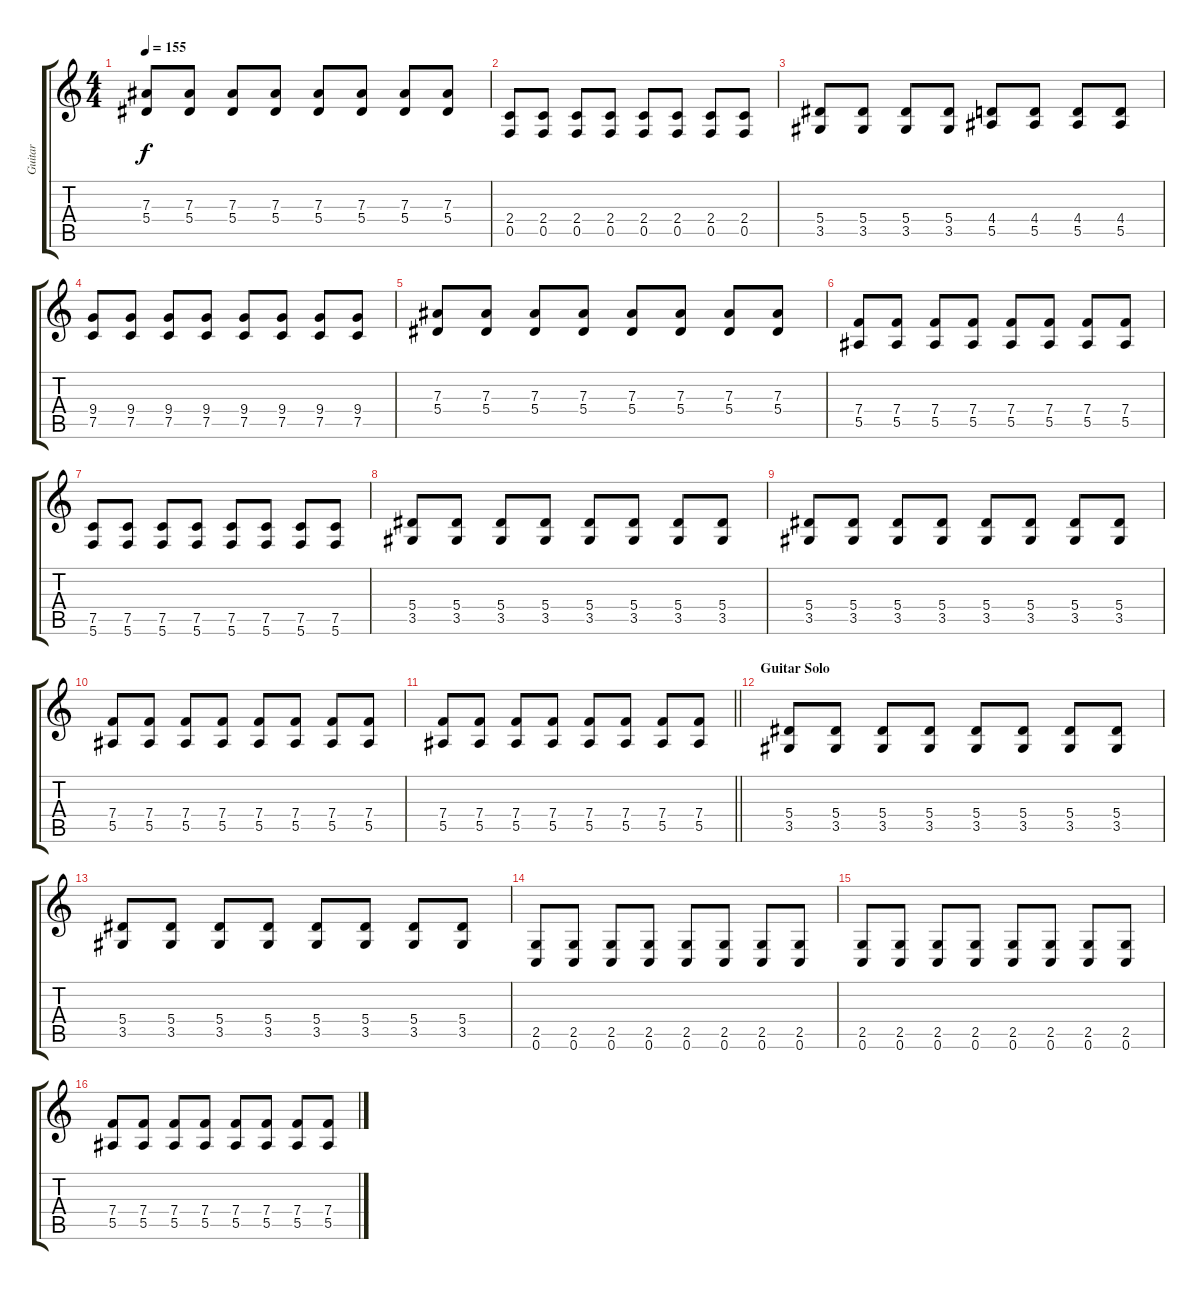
\track ("Guitar" "Guitar") {instrument distortionguitar}
\staff {score tabs}
\tuning (C4 G3 Eb3 Bb2 F2 C2) {hide}
\ts (4 4)
\tempo 155
\clef g2
\ks c
(7.3 5.4).8{dy f} (7.3 5.4).8 (7.3 5.4).8 (7.3 5.4).8 (7.3 5.4).8 (7.3 5.4).8 (7.3 5.4).8 (7.3 5.4).8 |
(2.4 0.5).8 (2.4 0.5).8 (2.4 0.5).8 (2.4 0.5).8 (2.4 0.5).8 (2.4 0.5).8 (2.4 0.5).8 (2.4 0.5).8 |
(5.4 3.5).8 (5.4 3.5).8 (5.4 3.5).8 (5.4 3.5).8 (4.4 5.5).8 (4.4 5.5).8 (4.4 5.5).8 (4.4 5.5).8 |
(9.4 7.5).8 (9.4 7.5).8 (9.4 7.5).8 (9.4 7.5).8 (9.4 7.5).8 (9.4 7.5).8 (9.4 7.5).8 (9.4 7.5).8 |
(7.3 5.4).8 (7.3 5.4).8 (7.3 5.4).8 (7.3 5.4).8 (7.3 5.4).8 (7.3 5.4).8 (7.3 5.4).8 (7.3 5.4).8 |
(7.4 5.5).8 (7.4 5.5).8 (7.4 5.5).8 (7.4 5.5).8 (7.4 5.5).8 (7.4 5.5).8 (7.4 5.5).8 (7.4 5.5).8 |
(7.5 5.6).8 (7.5 5.6).8 (7.5 5.6).8 (7.5 5.6).8 (7.5 5.6).8 (7.5 5.6).8 (7.5 5.6).8 (7.5 5.6).8 |
(5.4 3.5).8 (5.4 3.5).8 (5.4 3.5).8 (5.4 3.5).8 (5.4 3.5).8 (5.4 3.5).8 (5.4 3.5).8 (5.4 3.5).8 |
(5.4 3.5).8 (5.4 3.5).8 (5.4 3.5).8 (5.4 3.5).8 (5.4 3.5).8 (5.4 3.5).8 (5.4 3.5).8 (5.4 3.5).8 |
(7.4 5.5).8 (7.4 5.5).8 (7.4 5.5).8 (7.4 5.5).8 (7.4 5.5).8 (7.4 5.5).8 (7.4 5.5).8 (7.4 5.5).8 |
\barLineRight lightlight
(7.4 5.5).8 (7.4 5.5).8 (7.4 5.5).8 (7.4 5.5).8 (7.4 5.5).8 (7.4 5.5).8 (7.4 5.5).8 (7.4 5.5).8 |
\section ("" "Guitar Solo")
(5.4 3.5).8 (5.4 3.5).8 (5.4 3.5).8 (5.4 3.5).8 (5.4 3.5).8 (5.4 3.5).8 (5.4 3.5).8 (5.4 3.5).8 |
(5.4 3.5).8 (5.4 3.5).8 (5.4 3.5).8 (5.4 3.5).8 (5.4 3.5).8 (5.4 3.5).8 (5.4 3.5).8 (5.4 3.5).8 |
(2.5 0.6).8 (2.5 0.6).8 (2.5 0.6).8 (2.5 0.6).8 (2.5 0.6).8 (2.5 0.6).8 (2.5 0.6).8 (2.5 0.6).8 |
(2.5 0.6).8 (2.5 0.6).8 (2.5 0.6).8 (2.5 0.6).8 (2.5 0.6).8 (2.5 0.6).8 (2.5 0.6).8 (2.5 0.6).8 |
(7.4 5.5).8 (7.4 5.5).8 (7.4 5.5).8 (7.4 5.5).8 (7.4 5.5).8 (7.4 5.5).8 (7.4 5.5).8 (7.4 5.5).8
